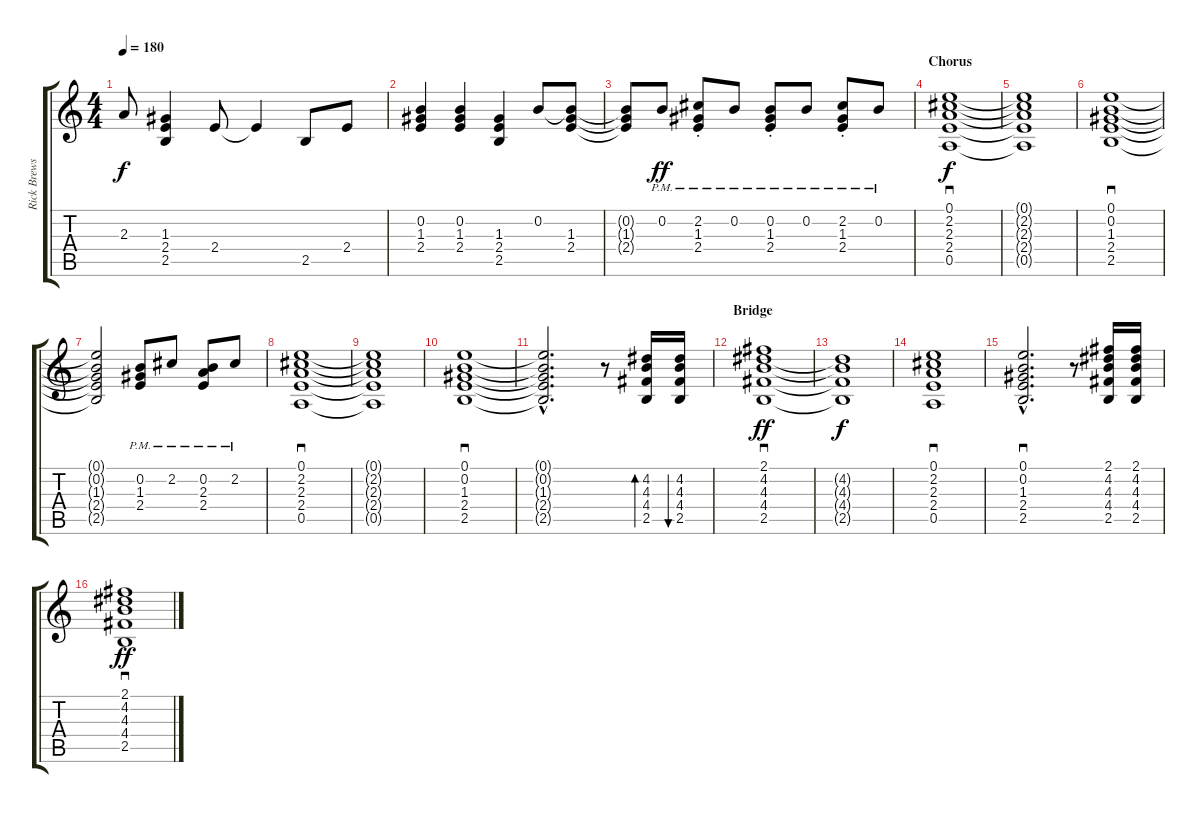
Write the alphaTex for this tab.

\track ("Rick Brewster" "Rick Brews") {instrument overdrivenguitar}
\staff {score tabs}
\tuning (E4 B3 G3 D3 A2 E2) {hide}
\ts (4 4)
\tempo 180
\clef g2
\ks c
2.3.8{dy f} (1.3 2.4 2.5).4 2.4.8 2.4{t}.4 2.5.8 2.4.8 |
(0.2 1.3 2.4).4 (0.2 1.3 2.4).4 (1.3 2.4 2.5).4 0.2.8 (0.2{t} 1.3 2.4).8 |
(0.2{t} 1.3{t} 2.4{t}).8 0.2{pm}.8{dy ff} (2.2{pm} 1.3{st} 2.4{st}).8 0.2{pm}.8 (0.2{pm} 1.3{st} 2.4{st}).8 0.2{pm}.8 (2.2{pm} 1.3{st} 2.4{st}).8 0.2{pm}.8 |
\section ("" "Chorus")
(0.1 2.2 2.3 2.4 0.5).1{sd dy f} |
(0.1{t} 2.2{t} 2.3{t} 2.4{t} 0.5{t}).1 |
(0.1 0.2 1.3 2.4 2.5).1{sd} |
(0.1{t} 0.2{t} 1.3{t} 2.4{t} 2.5{t}).2 (0.2{pm} 1.3 2.4).8 2.2{pm}.8 (0.2{pm} 2.3 2.4).8 2.2{pm}.8 |
(0.1 2.2 2.3 2.4 0.5).1{sd} |
(0.1{t} 2.2{t} 2.3{t} 2.4{t} 0.5{t}).1 |
(0.1 0.2 1.3 2.4 2.5).1{sd} |
(0.1{hac t} 0.2{hac t} 1.3{hac t} 2.4{hac t} 2.5{hac t}).2{d} r.8 (4.2 4.3 4.4 2.5).16{bd 60} (4.2 4.3 4.4 2.5).16{bu 60} |
\section ("" "Bridge")
(2.1 4.2 4.3 4.4 2.5).1{sd dy ff} |
(4.2{t} 4.3{t} 4.4{t} 2.5{t}).1{dy f} |
(0.1 2.2 2.3 2.4 0.5).1{sd} |
(0.1{hac} 0.2{hac} 1.3{hac} 2.4{hac} 2.5{hac}).2{d sd} r.8 (2.1 4.2 4.3 4.4 2.5).16 (2.1 4.2 4.3 4.4 2.5).16 |
(2.1 4.2 4.3 4.4 2.5).1{sd dy ff}
